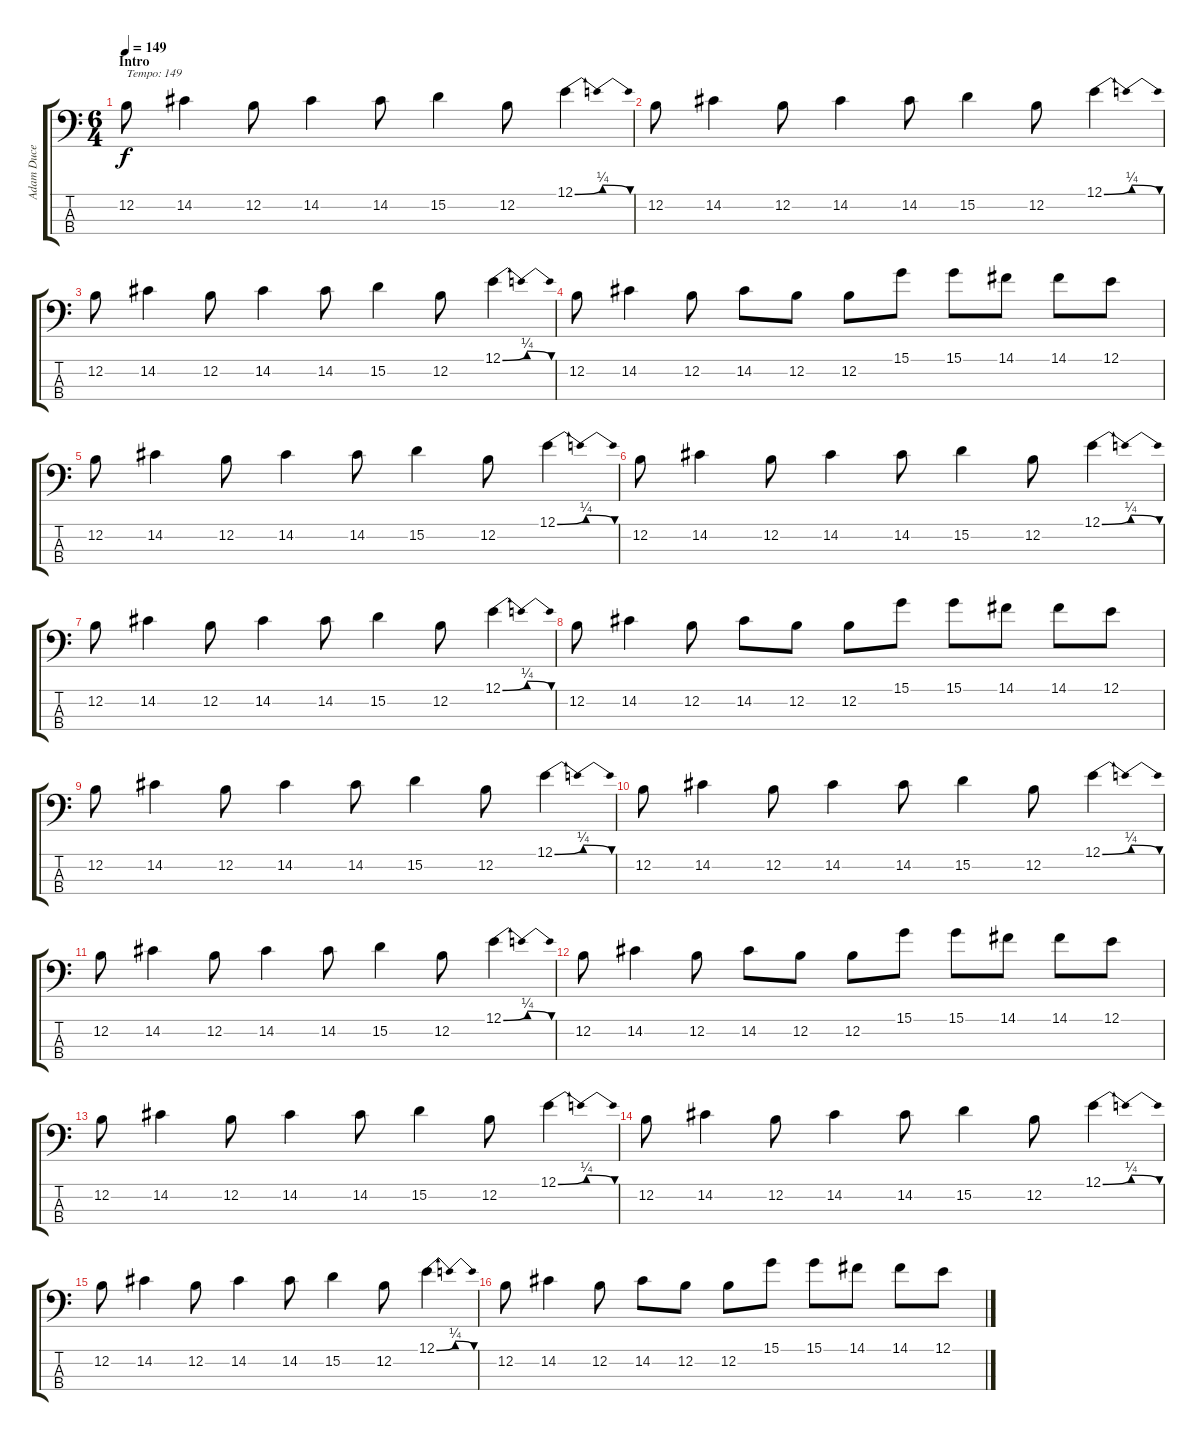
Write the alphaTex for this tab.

\track ("Adam Duce" "Adam Duce") {instrument synthbass2}
\staff {score tabs}
\tuning (E2 B1 Gb1 B0) {hide}
\ts (6 4)
\section ("" "Intro")
\tempo 149
\clef f4
\ks c
12.2.8{txt "Tempo: 149" dy f instrument synthbass2} 14.2.4 12.2.8 14.2.4 14.2.8 15.2.4 12.2.8 12.1{be (bendrelease 0 0 30 1 45 1 60 0)}.4 |
12.2.8 14.2.4 12.2.8 14.2.4 14.2.8 15.2.4 12.2.8 12.1{be (bendrelease 0 0 30 1 45 1 60 0)}.4 |
12.2.8 14.2.4 12.2.8 14.2.4 14.2.8 15.2.4 12.2.8 12.1{be (bendrelease 0 0 30 1 45 1 60 0)}.4 |
12.2.8 14.2.4 12.2.8 14.2.8 12.2.8 12.2.8 15.1.8 15.1.8 14.1.8 14.1.8 12.1.8 |
12.2.8 14.2.4 12.2.8 14.2.4 14.2.8 15.2.4 12.2.8 12.1{be (bendrelease 0 0 30 1 45 1 60 0)}.4 |
12.2.8 14.2.4 12.2.8 14.2.4 14.2.8 15.2.4 12.2.8 12.1{be (bendrelease 0 0 30 1 45 1 60 0)}.4 |
12.2.8 14.2.4 12.2.8 14.2.4 14.2.8 15.2.4 12.2.8 12.1{be (bendrelease 0 0 30 1 45 1 60 0)}.4 |
12.2.8 14.2.4 12.2.8 14.2.8 12.2.8 12.2.8 15.1.8 15.1.8 14.1.8 14.1.8 12.1.8 |
12.2.8 14.2.4 12.2.8 14.2.4 14.2.8 15.2.4 12.2.8 12.1{be (bendrelease 0 0 30 1 45 1 60 0)}.4 |
12.2.8 14.2.4 12.2.8 14.2.4 14.2.8 15.2.4 12.2.8 12.1{be (bendrelease 0 0 30 1 45 1 60 0)}.4 |
12.2.8 14.2.4 12.2.8 14.2.4 14.2.8 15.2.4 12.2.8 12.1{be (bendrelease 0 0 30 1 45 1 60 0)}.4 |
12.2.8 14.2.4 12.2.8 14.2.8 12.2.8 12.2.8 15.1.8 15.1.8 14.1.8 14.1.8 12.1.8 |
12.2.8 14.2.4 12.2.8 14.2.4 14.2.8 15.2.4 12.2.8 12.1{be (bendrelease 0 0 30 1 45 1 60 0)}.4 |
12.2.8 14.2.4 12.2.8 14.2.4 14.2.8 15.2.4 12.2.8 12.1{be (bendrelease 0 0 30 1 45 1 60 0)}.4 |
12.2.8 14.2.4 12.2.8 14.2.4 14.2.8 15.2.4 12.2.8 12.1{be (bendrelease 0 0 30 1 45 1 60 0)}.4 |
12.2.8 14.2.4 12.2.8 14.2.8 12.2.8 12.2.8 15.1.8 15.1.8 14.1.8 14.1.8 12.1.8
